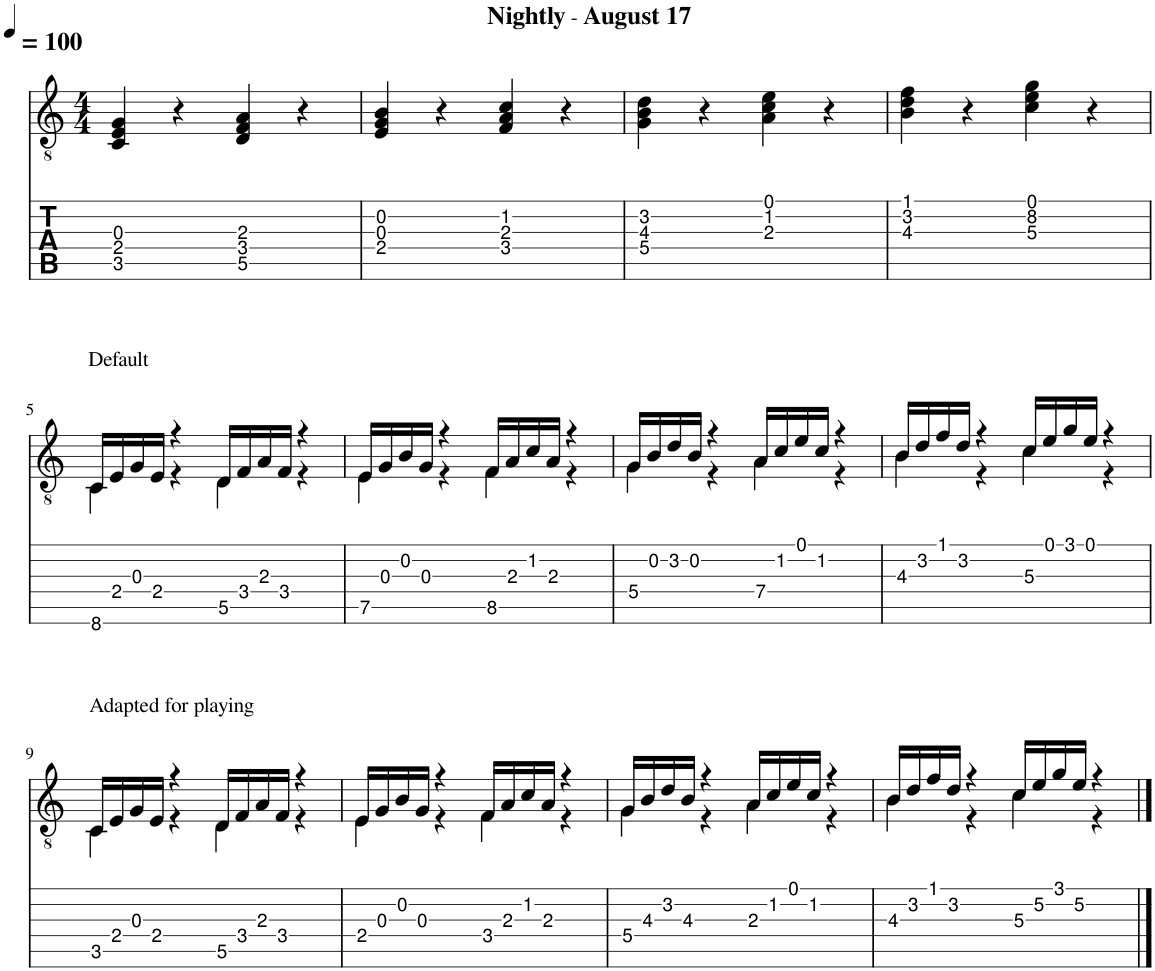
**kern	**kern
*part1	*part1
*staff2	*staff1
*I"Classical Guitar	*
*stria6	*
*	*clefGv2
*k[]	*k[]
*M4/4	*M4/4
=1	=1
!	!LO:TX:a:t== 100
4C 4E 4G	4C/ 4E/ 4G/
4r	4r
4D 4F 4A	4D/ 4F/ 4A/
4r	4r
=2	=2
4E 4G 4B	4E/ 4G/ 4B/
4r	4r
!	!LO:TX:a:B:t=Nightly
!	!LO:TX:a:t=-
!	!LO:TX:a:B:t=August 17
4F 4A 4c	4F/ 4A/ 4c/
4r	4r
=3	=3
4G 4B 4d	4G\ 4B\ 4d\
4r	4r
4A 4c 4e	4A\ 4c\ 4e\
4r	4r
=4	=4
4B 4d 4f	4B\ 4d\ 4f\
4r	4r
4c 4g 4e	4c\ 4e\ 4g\
4r	4r
!!LO:LB:g=z
=5	=5
*^	*^
!	!	!LO:TX:a:t=Default	!
16CLL	4C	16C/LL	4C\
16EJ	.	16E/	.
16GL	.	16G/	.
16EJJ	.	16E/JJ	.
4r	4r	4r	4r
16DLL	4D	16D/LL	4D\
16FJ	.	16F/	.
16AL	.	16A/	.
16FJJ	.	16F/JJ	.
4r	4r	4r	4r
=6	=6	=6	=6
16ELL	4E	16E/LL	4E\
16GJ	.	16G/	.
16BL	.	16B/	.
16GJJ	.	16G/JJ	.
4r	4r	4r	4r
16FLL	4F	16F/LL	4F\
16AJ	.	16A/	.
16cL	.	16c/	.
16AJJ	.	16A/JJ	.
4r	4r	4r	4r
=7	=7	=7	=7
16GLL	4G	16G/LL	4G\
16BJ	.	16B/	.
16dL	.	16d/	.
16BJJ	.	16B/JJ	.
4r	4r	4r	4r
16ALL	4A	16A/LL	4A\
16cJ	.	16c/	.
16eL	.	16e/	.
16cJJ	.	16c/JJ	.
4r	4r	4r	4r
=8	=8	=8	=8
16BLL	4B	16B/LL	4B\
16dJ	.	16d/	.
16fL	.	16f/	.
16dJJ	.	16d/JJ	.
4r	4r	4r	4r
16cLL	4c	16c/LL	4c\
16eJ	.	16e/	.
16gL	.	16g/	.
16eJJ	.	16e/JJ	.
4r	4r	4r	4r
!!LO:LB:g=z	!!
=9	=9	=9	=9
!	!	!LO:TX:a:t=Adapted for playing	!
16CLL	4C	16C/LL	4C\
16EJ	.	16E/	.
16GL	.	16G/	.
16EJJ	.	16E/JJ	.
4r	4r	4r	4r
16DLL	4D	16D/LL	4D\
16FJ	.	16F/	.
16AL	.	16A/	.
16FJJ	.	16F/JJ	.
4r	4r	4r	4r
=10	=10	=10	=10
16ELL	4E	16E/LL	4E\
16GJ	.	16G/	.
16BL	.	16B/	.
16GJJ	.	16G/JJ	.
4r	4r	4r	4r
16FLL	4F	16F/LL	4F\
16AJ	.	16A/	.
16cL	.	16c/	.
16AJJ	.	16A/JJ	.
4r	4r	4r	4r
=11	=11	=11	=11
16GLL	4G	16G/LL	4G\
16BJ	.	16B/	.
16dL	.	16d/	.
16BJJ	.	16B/JJ	.
4r	4r	4r	4r
16ALL	4A	16A/LL	4A\
16cJ	.	16c/	.
16eL	.	16e/	.
16cJJ	.	16c/JJ	.
4r	4r	4r	4r
=12	=12	=12	=12
16BLL	4B	16B/LL	4B\
16dJ	.	16d/	.
16fL	.	16f/	.
16dJJ	.	16d/JJ	.
4r	4r	4r	4r
16cLL	4c	16c/LL	4c\
16eJ	.	16e/	.
16gL	.	16g/	.
16eJJ	.	16e/JJ	.
4r	4r	4r	4r
*v	*v	*	*
*	*v	*v
==	==
*-	*-
